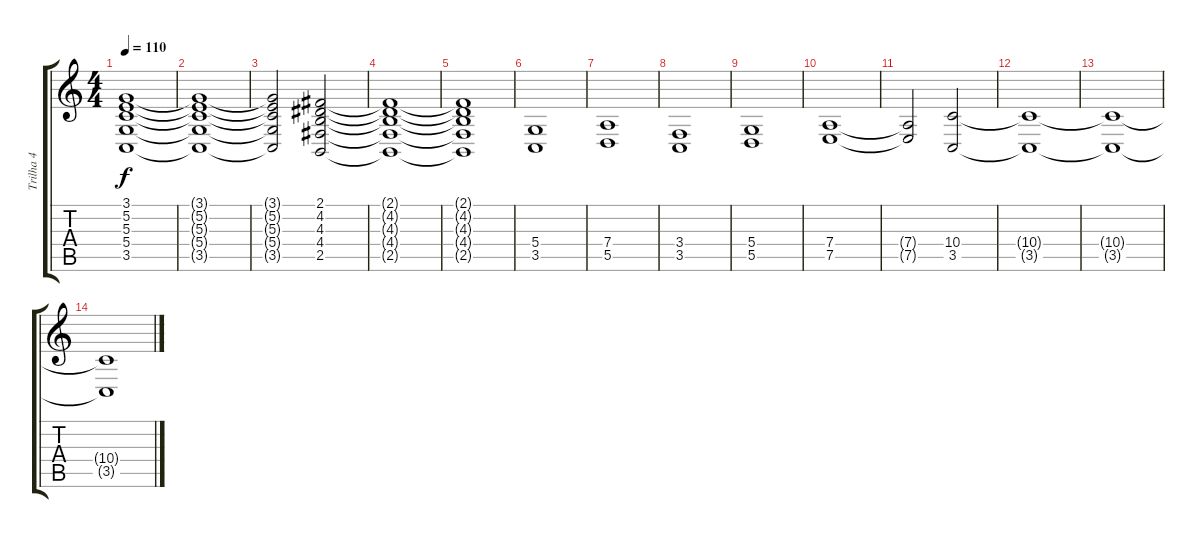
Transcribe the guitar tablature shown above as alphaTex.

\track ("Trilha 4" "Trilha 4") {instrument stringensemble1}
\staff {score tabs}
\tuning (E4 B3 G3 D3 A2 E2) {hide}
\ts (4 4)
\tempo 110
\clef g2
\ks c
(3.1{t} 5.2{t} 5.3{t} 5.4{t} 3.5{t}).1{dy f} |
(3.1{t} 5.2{t} 5.3{t} 5.4{t} 3.5{t}).1 |
(3.1{t} 5.2{t} 5.3{t} 5.4{t} 3.5{t}).2{volume 0} (2.1 4.2 4.3 4.4 2.5).2{volume 9} |
(2.1{t} 4.2{t} 4.3{t} 4.4{t} 2.5{t}).1 |
(2.1{t} 4.2{t} 4.3{t} 4.4{t} 2.5{t}).1 |
(5.4 3.5).1{volume 11} |
(7.4 5.5).1 |
(3.4 3.5).1 |
(5.4 5.5).1 |
(7.4 7.5).1 |
(7.4{t} 7.5{t}).2{volume 0} (10.4 3.5).2{volume 12} |
(10.4{t} 3.5{t}).1 |
(10.4{t} 3.5{t}).1 |
(10.4{t} 3.5{t}).1{volume 0}
